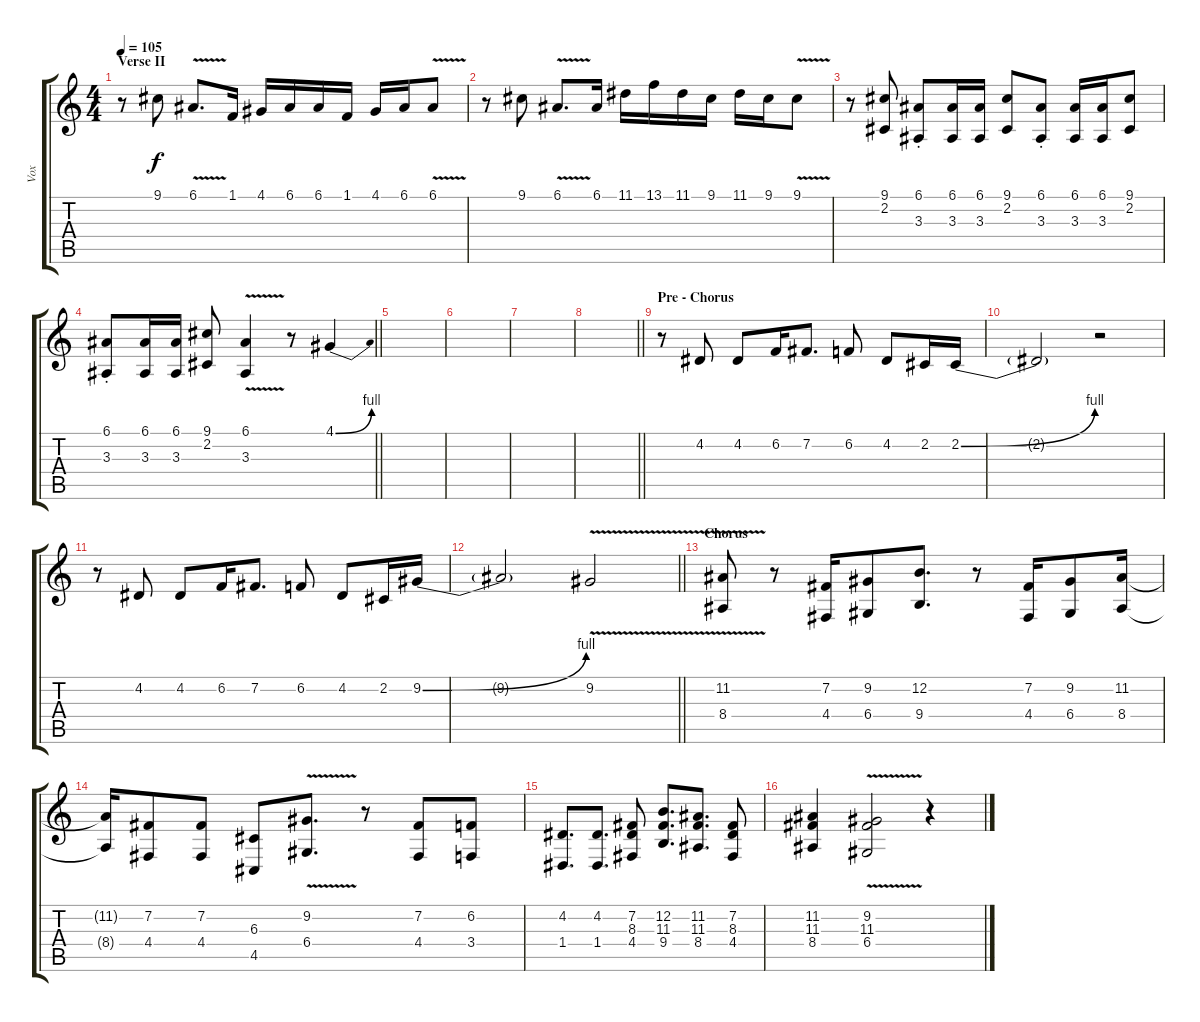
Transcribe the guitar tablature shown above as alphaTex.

\track ("Vox" "Vox") {instrument lead1square}
\staff {score tabs}
\tuning (E4 B3 G3 D3 A2 E2) {hide}
\ts (4 4)
\section ("" "Verse II")
\tempo 105
\clef g2
\ks c
r.8{dy f} 9.1.8 6.1{v}.8{d} 1.1.16 4.1.16 6.1.16 6.1.16 1.1.16 4.1.16 6.1.16 6.1{v}.8 |
r.8 9.1.8 6.1{v}.8{d} 6.1.16 11.1.16 13.1.16 11.1.16 9.1.16 11.1.16 9.1.16 9.1{v}.8 |
r.8 (9.1 2.2).8 (6.1{st} 3.3{st}).8 (6.1 3.3).16 (6.1 3.3).16 (9.1 2.2).8 (6.1{st} 3.3{st}).8 (6.1 3.3).16 (6.1 3.3).16 (9.1 2.2).8 |
\barLineRight lightlight
(6.1{st} 3.3{st}).8 (6.1 3.3).16 (6.1 3.3).16 (9.1 2.2).8 (6.1{v} 3.3{v}).4 r.8 4.1{be (bend 0 0 60 4)}.4 |
|
|
|
\barLineRight lightlight
|
\section ("" "Pre - Chorus")
r.8 4.2.8 4.2.8 6.2.16 7.2.8{d} 6.2.8 4.2.8 2.2.16 2.2{be (bend 0 0 60 4)}.16 |
2.2{t}.2 r.2 |
r.8 4.2.8 4.2.8 6.2.16 7.2.8{d} 6.2.8 4.2.8 2.2.16 9.2{be (bend 0 0 60 4)}.16 |
\barLineRight lightlight
9.2{t}.2 9.2{v}.2 |
\section ("" "Chorus")
(11.2{v} 8.4).8 r.8 (7.2 4.4).16 (9.2 6.4).8 (12.2 9.4).8{d} r.8 (7.2 4.4).16 (9.2 6.4).8 (11.2 8.4).16 |
(11.2{t} 8.4{t}).16 (7.2 4.4).8 (7.2 4.4).8 (6.3 4.5).8 (9.2{v} 6.4).8{d} r.8 (7.2 4.4).8 (6.2 3.4).8 |
(4.2 1.4).8{d} (4.2 1.4).8{d} (7.2 8.3 4.4).8 (12.2 11.3 9.4).8{d} (11.2 11.3 8.4).8{d} (7.2 8.3 4.4).8 |
(11.2 11.3 8.4).4 (9.2{v} 11.3 6.4{v}).2 r.4
